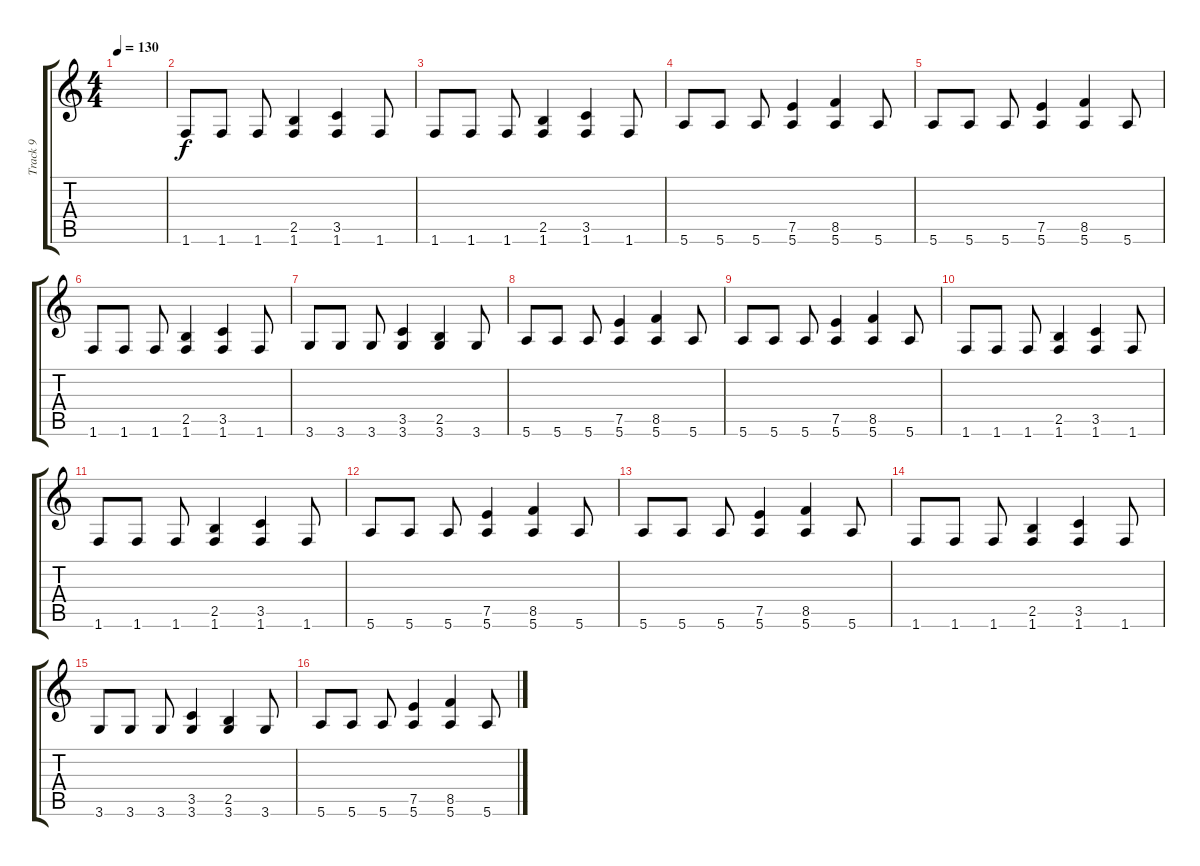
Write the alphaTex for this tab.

\track ("Track 9" "Track 9") {instrument distortionguitar}
\staff {score tabs}
\tuning (E4 B3 G3 D3 A2 E2) {hide}
\ts (4 4)
\tempo 130
\clef g2
\ks c
|
1.6.8 1.6.8 1.6.8 (2.5 1.6).4 (3.5 1.6).4 1.6.8 |
1.6.8 1.6.8 1.6.8 (2.5 1.6).4 (3.5 1.6).4 1.6.8 |
5.6.8 5.6.8 5.6.8 (7.5 5.6).4 (8.5 5.6).4 5.6.8 |
5.6.8 5.6.8 5.6.8 (7.5 5.6).4 (8.5 5.6).4 5.6.8 |
1.6.8 1.6.8 1.6.8 (2.5 1.6).4 (3.5 1.6).4 1.6.8 |
3.6.8 3.6.8 3.6.8 (3.5 3.6).4 (2.5 3.6).4 3.6.8 |
5.6.8 5.6.8 5.6.8 (7.5 5.6).4 (8.5 5.6).4 5.6.8 |
5.6.8 5.6.8 5.6.8 (7.5 5.6).4 (8.5 5.6).4 5.6.8 |
1.6.8 1.6.8 1.6.8 (2.5 1.6).4 (3.5 1.6).4 1.6.8 |
1.6.8 1.6.8 1.6.8 (2.5 1.6).4 (3.5 1.6).4 1.6.8 |
5.6.8 5.6.8 5.6.8 (7.5 5.6).4 (8.5 5.6).4 5.6.8 |
5.6.8 5.6.8 5.6.8 (7.5 5.6).4 (8.5 5.6).4 5.6.8 |
1.6.8 1.6.8 1.6.8 (2.5 1.6).4 (3.5 1.6).4 1.6.8 |
3.6.8 3.6.8 3.6.8 (3.5 3.6).4 (2.5 3.6).4 3.6.8 |
5.6.8 5.6.8 5.6.8 (7.5 5.6).4 (8.5 5.6).4 5.6.8
